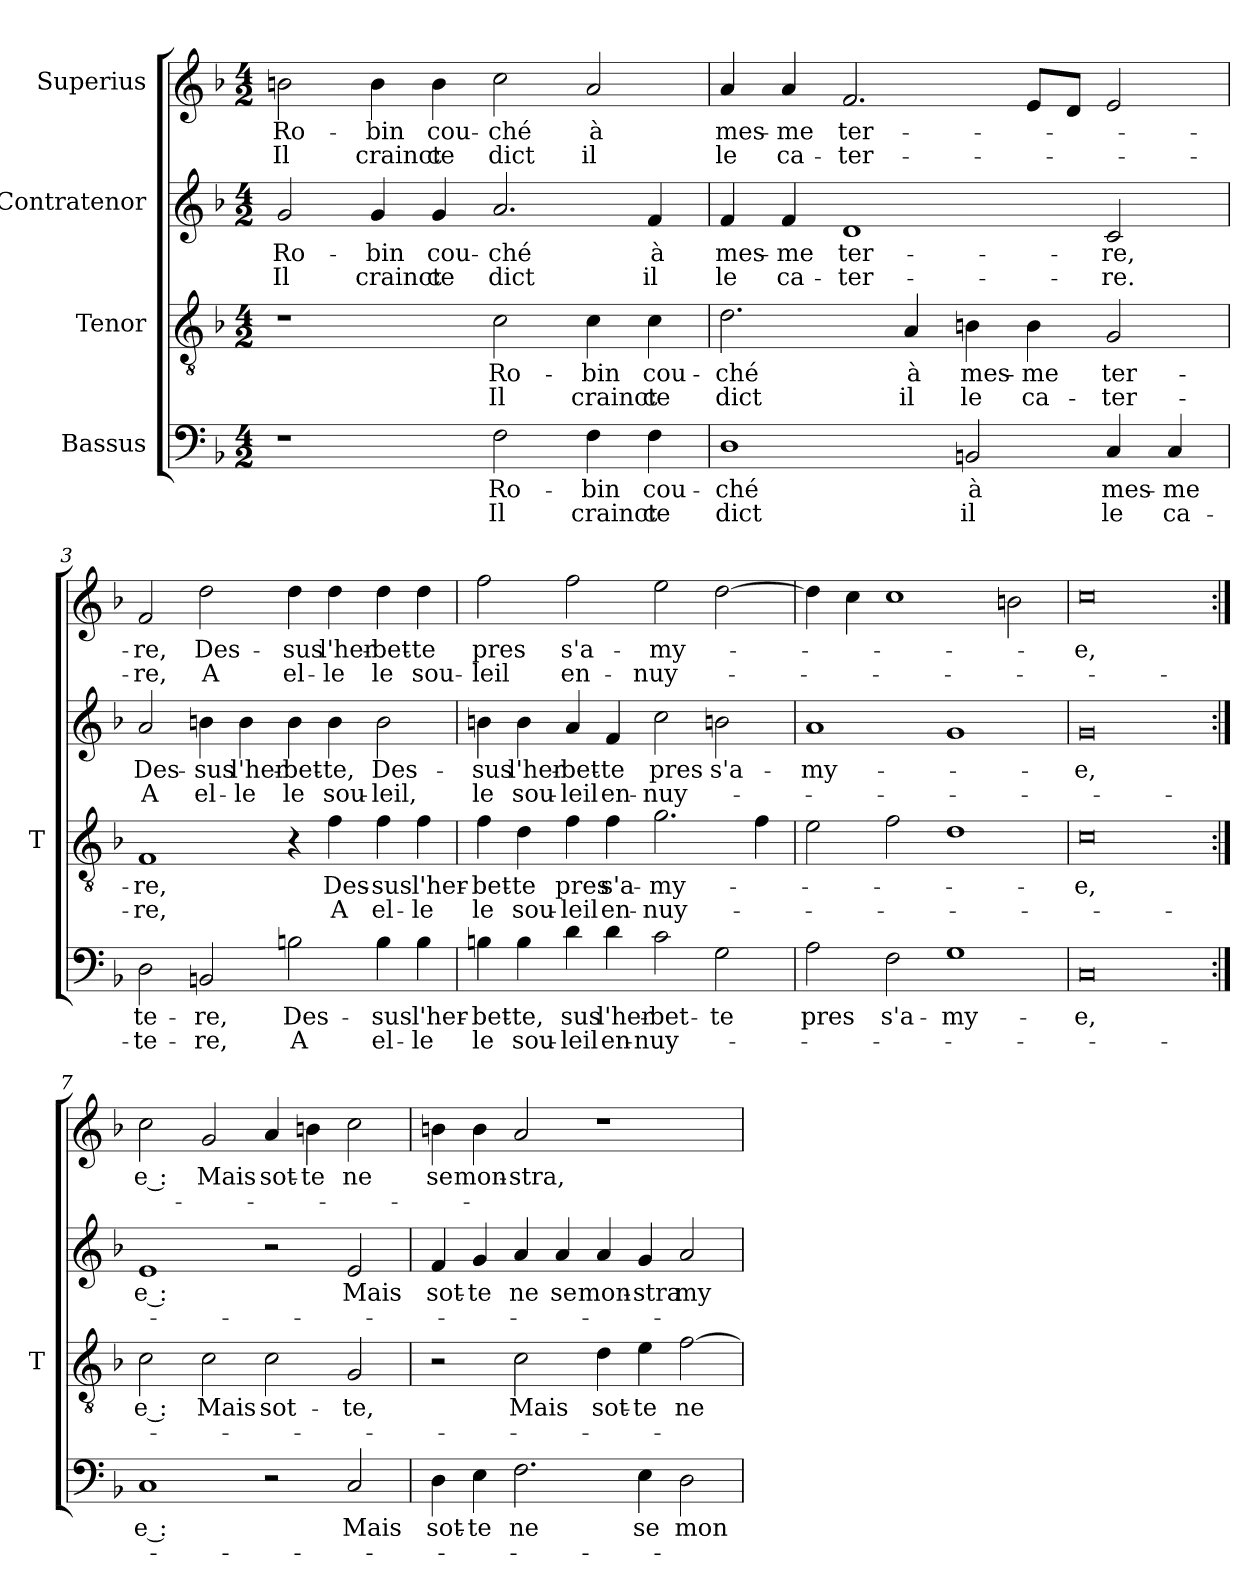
**kern	**text	**text	**kern	**text	**text	**kern	**text	**text	**kern	**text	**text
*part4	*part4	*part4	*part3	*part3	*part3	*part2	*part2	*part2	*part1	*part1	*part1
*staff4	*staff4	*staff4	*staff3	*staff3	*staff3	*staff2	*staff2	*staff2	*staff1	*staff1	*staff1
*I"Bassus	*	*	*I"Tenor	*	*	*I"Contratenor	*	*	*I"Superius	*	*
*	*	*	*I'T	*	*	*	*	*	*	*	*
*clefF4	*	*	*clefGv2	*	*	*clefG2	*	*	*clefG2	*	*
*k[b-]	*	*	*k[b-]	*	*	*k[b-]	*	*	*k[b-]	*	*
*M4/2	*	*	*M4/2	*	*	*M4/2	*	*	*M4/2	*	*
=1	=1	=1	=1	=1	=1	=1	=1	=1	=1	=1	=1
1r	.	.	1r	.	.	2g	Ro-	-Il	2b	Ro-	-Il
.	.	.	.	.	.	4g	-bin	-crainct	4b	-bin	-crainct
.	.	.	.	.	.	4g	cou-	-ce	4b	cou-	-ce
2F	Ro-	-Il	2c	Ro-	-Il	2.a	-ché	-dict	2cc	-ché	-dict
4F	-bin	-crainct	4c	-bin	-crainct	.	.	.	2a	-à	-il
4F	cou-	-ce	4c	cou-	-ce	4f	-à	-il	.	.	.
=2	=2	=2	=2	=2	=2	=2	=2	=2	=2	=2	=2
1D	-ché	-dict	2.d	-ché	-dict	4f	mes-	-le	4a	mes-	-le
.	.	.	.	.	.	4f	-me	ca-	4a	-me	ca-
.	.	.	.	.	.	1d	ter-	ter-	2.f	ter-	ter-
.	.	.	4A	-à	-il	.	.	.	.	.	.
2BBn	-à	-il	4Bn	mes-	-le	.	.	.	.	.	.
.	.	.	4B	-me	ca-	.	.	.	8eL	.	.
.	.	.	.	.	.	.	.	.	8dJ	.	.
4C	mes-	-le	2G	ter-	ter-	2c	-re,	-re.	2e	.	.
4C	-me	ca-	.	.	.	.	.	.	.	.	.
=3	=3	=3	=3	=3	=3	=3	=3	=3	=3	=3	=3
2D	te-	te-	1F	-re,	-re,	2a	Des-	-A	2f	-re,	-re,
2BBn	-re,	-re,	.	.	.	4bn	-sus	el-	2dd	Des-	-A
.	.	.	.	.	.	4b	l'her-	-le	.	.	.
2Bn	Des-	-A	4r	.	.	4b	bet-	-le	4dd	-sus	el-
.	.	.	4f	Des-	-A	4b	-te,	sou-	4dd	l'her-	-le
4B	-sus	el-	4f	-sus	el-	2b	Des-	-leil,	4dd	bet-	-le
4B	l'her-	-le	4f	l'her-	-le	.	.	.	4dd	-te	sou-
=4	=4	=4	=4	=4	=4	=4	=4	=4	=4	=4	=4
4Bn	bet-	-le	4f	bet-	-le	4bn	-sus	-le	2ff	-pres	-leil
4B	-te,	sou-	4d	-te	sou-	4b	l'her-	sou-	.	.	.
4d	-sus	-leil	4f	-pres	-leil	4a	bet-	-leil	2ff	s'a-	en-
4d	l'her-	en-	4f	s'a-	en-	4f	-te	en-	.	.	.
2c	bet-	nuy-	2.g	my-	nuy-	2cc	-pres	nuy-	2ee	my-	nuy-
2G	-te	.	.	.	.	2bn	s'a-	.	[2dd	.	.
.	.	.	4f	.	.	.	.	.	.	.	.
=5	=5	=5	=5	=5	=5	=5	=5	=5	=5	=5	=5
2A	-pres	.	2e	.	.	1a	my-	.	4dd]	.	.
.	.	.	.	.	.	.	.	.	4cc	.	.
2F	s'a-	.	2f	.	.	.	.	.	1cc	.	.
1G	my-	.	1d	.	.	1g	.	.	.	.	.
.	.	.	.	.	.	.	.	.	2bn	.	.
=6	=6	=6	=6	=6	=6	=6	=6	=6	=6	=6	=6
0C	-e,	.	0c	-e,	.	0g	-e,	.	0cc	-e,	.
=7:|!	=7:|!	=7:|!	=7:|!	=7:|!	=7:|!	=7:|!	=7:|!	=7:|!	=7:|!	=7:|!	=7:|!
1C	-e :	.	2c	-e :	.	1e	-e :	.	2cc	-e :	.
.	.	.	2c	-Mais	.	.	.	.	2g	-Mais	.
2r	.	.	2c	sot-	.	2r	.	.	4a	sot-	.
.	.	.	.	.	.	.	.	.	4b	-te	.
2C	-Mais	.	2G	-te,	.	2e	-Mais	.	2cc	-ne	.
=8	=8	=8	=8	=8	=8	=8	=8	=8	=8	=8	=8
4D	sot-	.	2r	.	.	4f	sot-	.	4b	-se	.
4E	-te	.	.	.	.	4g	-te	.	4b	mon-	.
2.F	-ne	.	2c	-Mais	.	4a	-ne	.	2a	-stra,	.
.	.	.	.	.	.	4a	-se	.	.	.	.
.	.	.	4d	sot-	.	4a	mon-	.	1r	.	.
4E	-se	.	4e	-te	.	4g	-stra	.	.	.	.
2D	mon-	.	[2f	-ne	.	2a	my-	.	.	.	.
=	=	=	=	=	=	=	=	=	=	=	=
*-	*-	*-	*-	*-	*-	*-	*-	*-	*-	*-	*-
